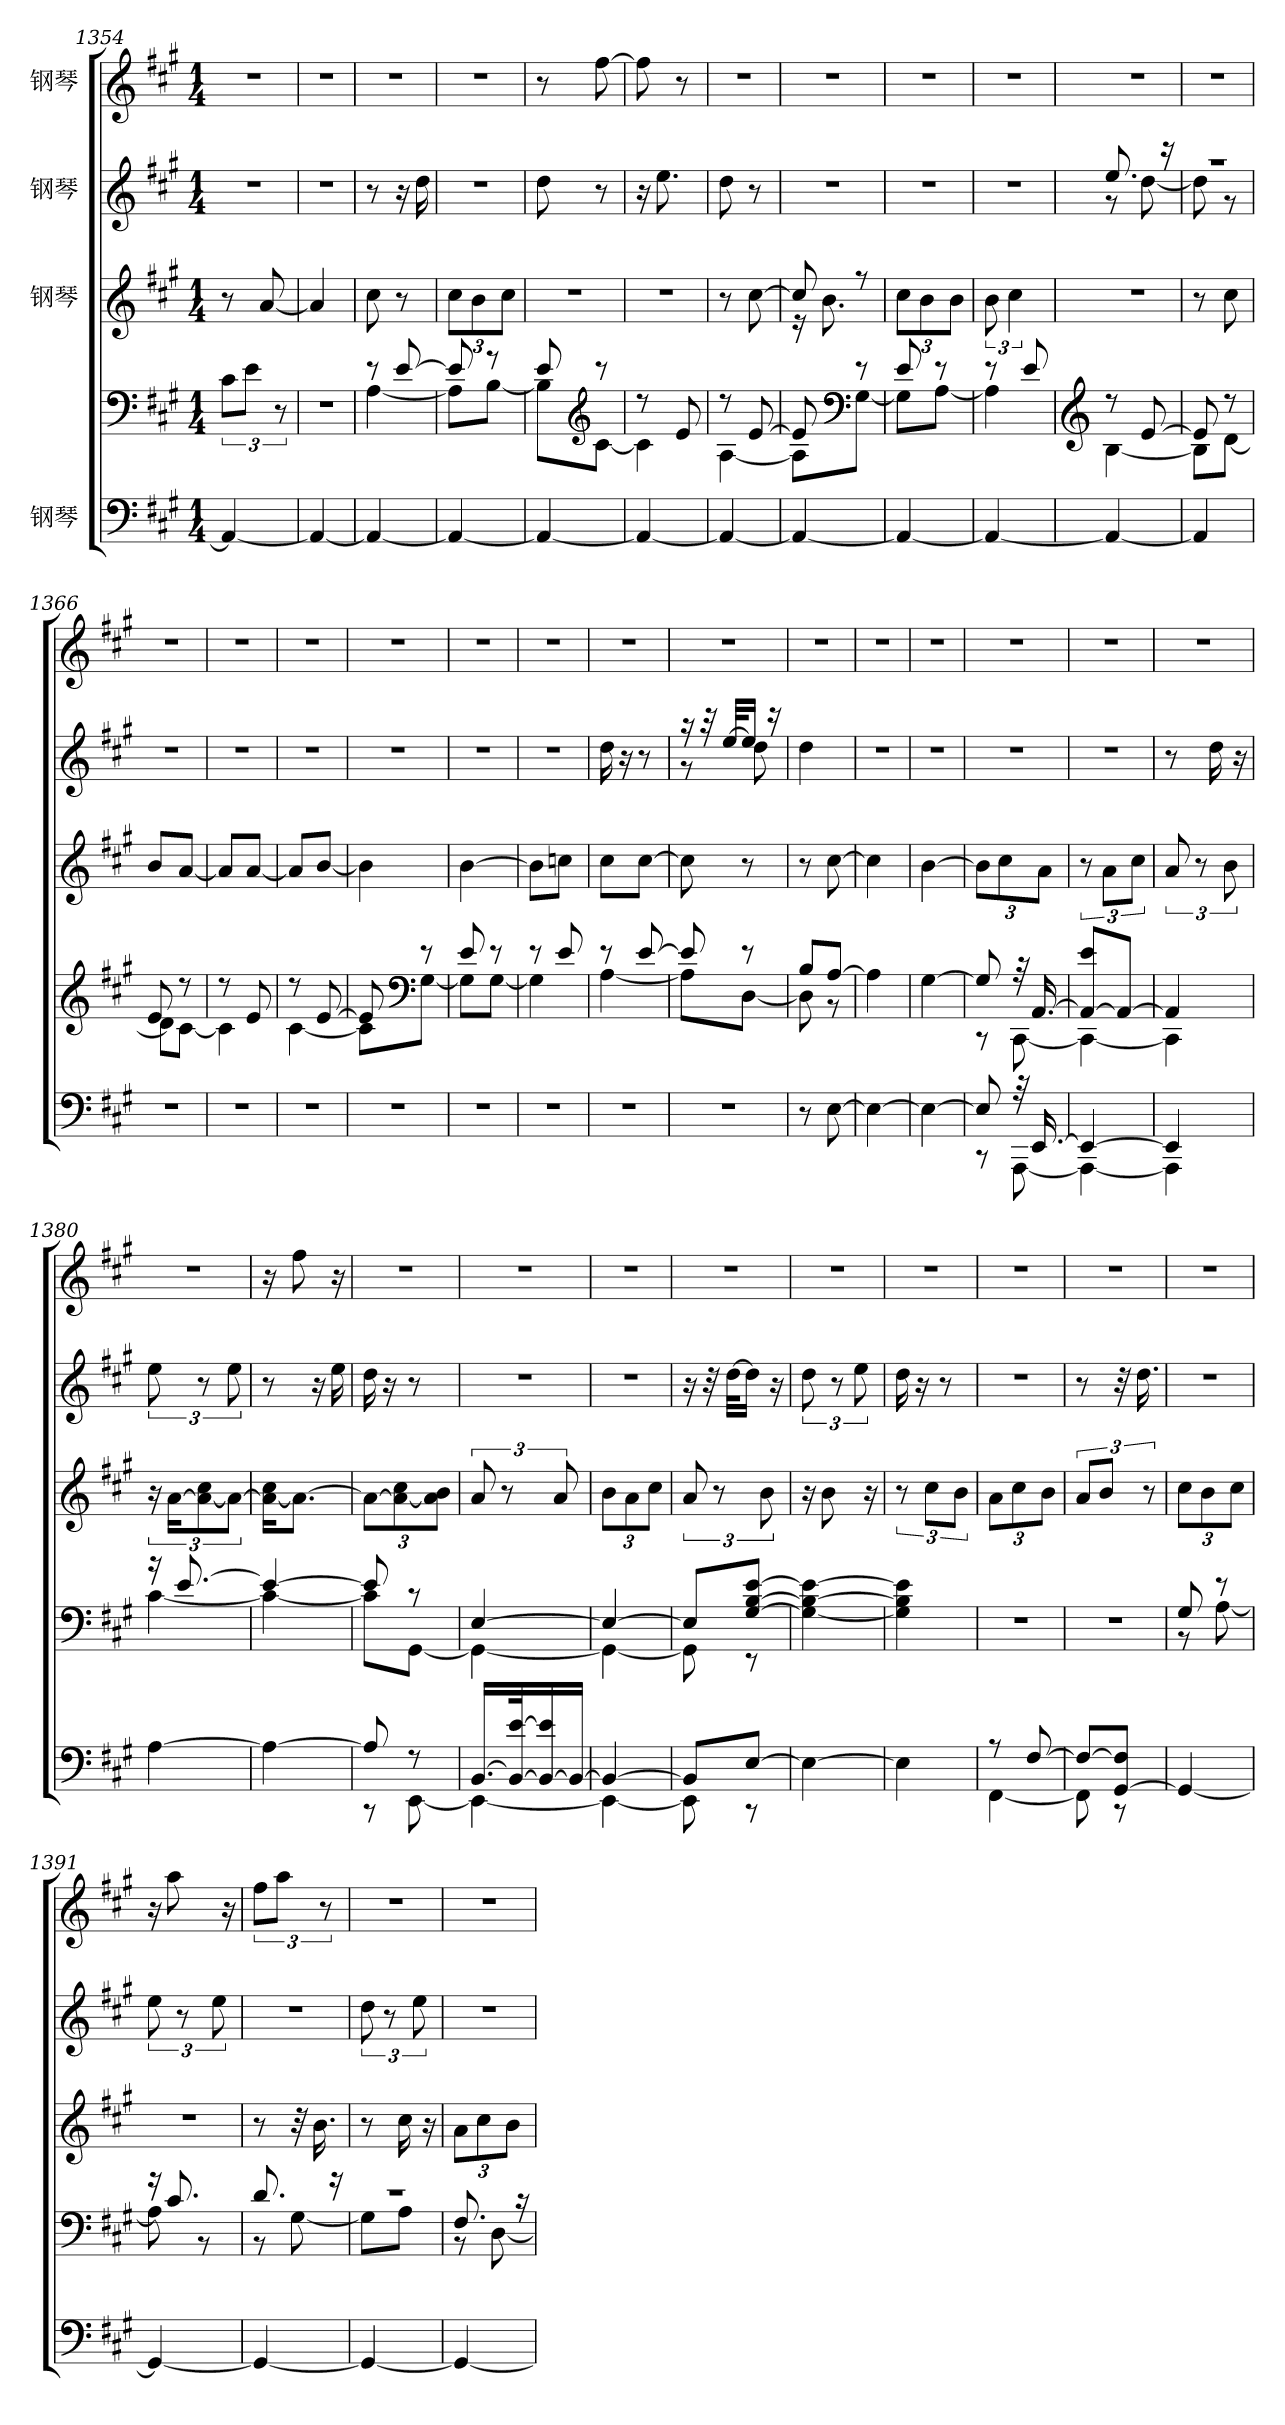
**kern	**kern	**kern	**kern	**kern
*part4	*part4	*part3	*part2	*part1
*staff5	*staff4	*staff3	*staff2	*staff1
*I"钢琴	*	*I"钢琴	*I"钢琴	*I"钢琴
*clefF4	*clefF4	*clefG2	*clefG2	*clefG2
*k[f#c#g#]	*k[f#c#g#]	*k[f#c#g#]	*k[f#c#g#]	*k[f#c#g#]
*M1/4	*M1/4	*M1/4	*M1/4	*M1/4
=1354	=1354	=1354	=1354	=1354
4AA/_	12c#\L	8r	4r	4r
.	12e\J	.	.	.
.	.	[8a/	.	.
.	12r	.	.	.
=1355	=1355	=1355	=1355	=1355
4AA/_	4r	4a/]	4r	4r
=1356	=1356	=1356	=1356	=1356
*	*^	*	*	*
4AA/_	8r	[4A\	8cc#\	8r	4r
.	[8e/	.	8r	16r	.
.	.	.	.	16dd\	.
=1357	=1357	=1357	=1357	=1357	=1357
*	*	*	*Xbrackettup	*	*
4AA/_	8e/]	8A\L]	12cc#\L	4r	4r
.	.	.	12b\	.	.
.	8r	[8B\J	.	.	.
.	.	.	12cc#\J	.	.
=1358	=1358	=1358	=1358	=1358	=1358
4AA/_	8e/	8B\L]	4r	8dd\	8r
*	*clefG2	*	*	*	*
.	8r	[8c#\J	.	8r	[8ff#\
=1359	=1359	=1359	=1359	=1359	=1359
4AA/_	8r	4c#\]	4r	16r	8ff#\]
.	.	.	.	8.ee\	.
.	8e/	.	.	.	8r
=1360	=1360	=1360	=1360	=1360	=1360
4AA/_	8r	[4A\	8r	8dd\	4r
.	[8e/	.	[8cc#\	8r	.
=1361	=1361	=1361	=1361	=1361	=1361
*	*	*	*^	*	*
4AA/_	8e/]	8A\L]	8cc#/]	16r	4r	4r
.	.	.	.	8.b\	.	.
*	*clefF4	*	*	*	*	*
.	8r	[8G#\J	8r	.	.	.
*	*	*	*v	*v	*	*
!!LO:PB:g=z
=1362	=1362	=1362	=1362	=1362	=1362
4AA/_	8e/	8G#\L]	12cc#\L	4r	4r
.	.	.	12b\	.	.
.	8r	[8A\J	.	.	.
.	.	.	12b\J	.	.
=1363	=1363	=1363	=1363	=1363	=1363
*	*	*	*brackettup	*	*
4AA/_	8r	4A\]	12b\	4r	4r
.	.	.	6cc#\	.	.
.	8e/	.	.	.	.
=1364	=1364	=1364	=1364	=1364	=1364
*	*clefG2	*	*	*	*
*	*	*	*	*^	*
4AA/_	8r	[4B\	4r	8.ee/	8r	4r
.	[8e/	.	.	.	[8dd\	.
.	.	.	.	16r	.	.
=1365	=1365	=1365	=1365	=1365	=1365	=1365
4AA/]	8e/]	8B\L]	8r	4r	8dd\]	4r
.	8r	[8d\J	8cc#\	.	8r	.
*	*	*	*	*v	*v	*
=1366	=1366	=1366	=1366	=1366	=1366
4r	8e/	8d\L]	8b/L	4r	4r
.	8r	[8c#\J	[8a/J	.	.
=1367	=1367	=1367	=1367	=1367	=1367
4r	8r	4c#\]	8a/L]	4r	4r
.	8e/	.	[8a/J	.	.
=1368	=1368	=1368	=1368	=1368	=1368
4r	8r	[4c#\	8a/L]	4r	4r
.	[8e/	.	[8b/J	.	.
=1369	=1369	=1369	=1369	=1369	=1369
4r	8e/]	8c#\L]	4b\]	4r	4r
*	*clefF4	*	*	*	*
.	8r	[8G#\J	.	.	.
=1370	=1370	=1370	=1370	=1370	=1370
4r	8e/	8G#\L]	[4b\	4r	4r
.	8r	[8G#\J	.	.	.
!!LO:LB:g=z
=1371	=1371	=1371	=1371	=1371	=1371
4r	8r	4G#\]	8b\L]	4r	4r
.	8e/	.	8ccn\J	.	.
=1372	=1372	=1372	=1372	=1372	=1372
4r	8r	[4A\	8cc#\L	16dd\	4r
.	.	.	.	16r	.
.	[8e/	.	[8cc#\J	8r	.
=1373	=1373	=1373	=1373	=1373	=1373
*	*	*	*	*^	*
4r	8e/]	8A\L]	8cc#\]	16r	8r	4r
.	.	.	.	32r	.	.
.	.	.	.	[32ee/KLL	.	.
.	8r	[8D\J	8r	16ee/JJ]	8dd\	.
.	.	.	.	16r	.	.
*	*	*	*	*v	*v	*
=1374	=1374	=1374	=1374	=1374	=1374
8r	8B/L	8D\]	8r	4dd\	4r
[8E\	[8A/J	8r	[8cc#\	.	.
*	*v	*v	*	*	*
=1375	=1375	=1375	=1375	=1375
4E\_	4A\]	4cc#\]	4r	4r
=1376	=1376	=1376	=1376	=1376
4E\_	[4G#\	[4b\	4r	4r
=1377	=1377	=1377	=1377	=1377
*^	*^	*	*	*
*	*	*	*	*Xbrackettup	*	*
8E/]	8r	8G#/]	8r	12b\L]	4r	4r
.	.	.	.	12cc#\	.	.
32r	[8AAA\	32r	[8CC#\	.	.	.
[16.EE/	.	[16.AA/	.	.	.	.
.	.	.	.	12a\J	.	.
=1378	=1378	=1378	=1378	=1378	=1378	=1378
*	*	*	*	*brackettup	*	*
4EE/_	4AAA\_	8AA/_ 8e/L	4CC#\_	12r	4r	4r
.	.	.	.	12a\L	.	.
.	.	8AA/J_	.	.	.	.
.	.	.	.	12cc#\J	.	.
=1379	=1379	=1379	=1379	=1379	=1379	=1379
4EE/]	4AAA\]	4AA/]	4CC#\]	12a/	8r	4r
.	.	.	.	12r	.	.
.	.	.	.	.	16dd\	.
.	.	.	.	12b\	.	.
.	.	.	.	.	16r	.
*v	*v	*	*	*	*	*
!!LO:PB:g=z
=1380	=1380	=1380	=1380	=1380	=1380
[4A\	16r	[4c#\	24r	12ee\	4r
.	.	.	[24a\KL	.	.
.	[8.e/	.	.	.	.
.	.	.	12a\_ 12cc#\	12r	.
.	.	.	12a\J_	12ee\	.
=1381	=1381	=1381	=1381	=1381	=1381
4A\_	4e/_	4c#\_	16a\_ 16cc#\KL	8r	16r
.	.	.	8.a\J_	.	8ff#\
.	.	.	.	16r	.
.	.	.	.	16ee\	16r
=1382	=1382	=1382	=1382	=1382	=1382
*^	*	*	*	*	*
*	*	*	*	*Xbrackettup	*	*
8A/]	8r	8e/]	8c#\L]	12a\L_	16dd\	4r
.	.	.	.	.	16r	.
.	.	.	.	12a\_ 12cc#\	.	.
8r	[8EE\	8r	[8GG#\J	.	8r	.
.	.	.	.	12a\] 12b\J	.	.
=1383	=1383	=1383	=1383	=1383	=1383	=1383
*	*	*	*	*brackettup	*	*
[16.BB/LL	4EE\_	[4E/	4GG#\_	12a/	4r	4r
.	.	.	.	12r	.	.
32BB/_ [32e/K	.	.	.	.	.	.
16BB/_ 16e/]	.	.	.	.	.	.
.	.	.	.	12a/	.	.
16BB/JJ_	.	.	.	.	.	.
=1384	=1384	=1384	=1384	=1384	=1384	=1384
*	*	*	*	*Xbrackettup	*	*
4BB/_	4EE\_	4E/_	4GG#\_	12b\L	4r	4r
.	.	.	.	12a\	.	.
.	.	.	.	12cc#\J	.	.
=1385	=1385	=1385	=1385	=1385	=1385	=1385
*	*	*	*	*brackettup	*	*
8BB/L]	8EE\]	8E/L]	8GG#\]	12a/	16r	4r
.	.	.	.	.	32r	.
.	.	.	.	12r	.	.
.	.	.	.	.	[32dd\KLL	.
[8E/J	8r	[8G#/ [8B/ [8e/J	8r	.	16dd\JJ]	.
.	.	.	.	12b\	.	.
.	.	.	.	.	16r	.
*v	*v	*	*	*	*	*
*	*v	*v	*	*	*
=1386	=1386	=1386	=1386	=1386
4E\_	4G#\_ 4B\_ 4e\_	16r	12dd\	4r
.	.	8b\	.	.
.	.	.	12r	.
.	.	.	12ee\	.
.	.	16r	.	.
!!LO:LB:g=z
=1387	=1387	=1387	=1387	=1387
4E\]	4G#\] 4B\] 4e\]	12r	16dd\	4r
.	.	.	16r	.
.	.	12cc#\L	.	.
.	.	.	8r	.
.	.	12b\J	.	.
=1388	=1388	=1388	=1388	=1388
*^	*	*	*	*
*	*	*	*Xbrackettup	*	*
8r	[4FF#\	4r	12a\L	4r	4r
.	.	.	12cc#\	.	.
[8F#/	.	.	.	.	.
.	.	.	12b\J	.	.
=1389	=1389	=1389	=1389	=1389	=1389
*	*	*	*brackettup	*	*
8F#/L_	8FF#\]	4r	12a/L	8r	4r
.	.	.	12b/J	.	.
[8GG#/ 8F#/]J	8r	.	.	32r	.
.	.	.	.	16.dd\	.
.	.	.	12r	.	.
*v	*v	*	*	*	*
=1390	=1390	=1390	=1390	=1390
*	*^	*	*	*
*	*	*	*Xbrackettup	*	*
4GG#/_	8G#/	8r	12cc#\L	4r	4r
.	.	.	12b\	.	.
.	8r	[8A\	.	.	.
.	.	.	12cc#\J	.	.
=1391	=1391	=1391	=1391	=1391	=1391
4GG#/_	16r	8A\]	4r	12ee\	16r
.	8.c#/	.	.	.	8aa\
.	.	.	.	12r	.
.	.	8r	.	.	.
.	.	.	.	12ee\	.
.	.	.	.	.	16r
=1392	=1392	=1392	=1392	=1392	=1392
4GG#/_	8.d/	8r	8r	4r	12ff#\L
.	.	.	.	.	12aa\J
.	.	[8G#\	32r	.	.
.	.	.	16.b\	.	.
.	.	.	.	.	12r
.	16r	.	.	.	.
=1393	=1393	=1393	=1393	=1393	=1393
4GG#/_	4r	8G#\L]	8r	12dd\	4r
.	.	.	.	12r	.
.	.	8A\J	16cc#\	.	.
.	.	.	.	12ee\	.
.	.	.	16r	.	.
=1394	=1394	=1394	=1394	=1394	=1394
4GG#/_	8.F#/	8r	12a\L	4r	4r
.	.	.	12cc#\	.	.
.	.	[8D\	.	.	.
.	.	.	12b\J	.	.
.	16r	.	.	.	.
*	*v	*v	*	*	*
=	=	=	=	=
*-	*-	*-	*-	*-
